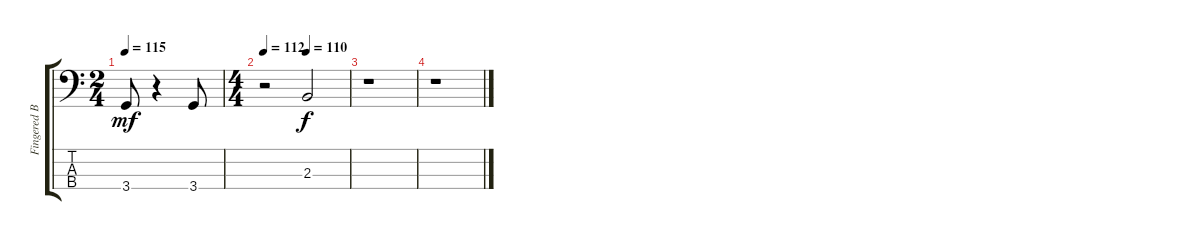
\track ("Fingered Bass" "Fingered B") {instrument electricbassfinger}
\staff {score tabs}
\tuning (G2 D2 A1 E1) {hide}
\ts (2 4)
\tempo 115
\clef f4
\ks c
3.4.8{dy mf} r.4 3.4.8 |
\ts (4 4)
\tempo 112
\tempo (110 0.5)
r.2 2.3.2{dy f} |
r.1 |
r.1
